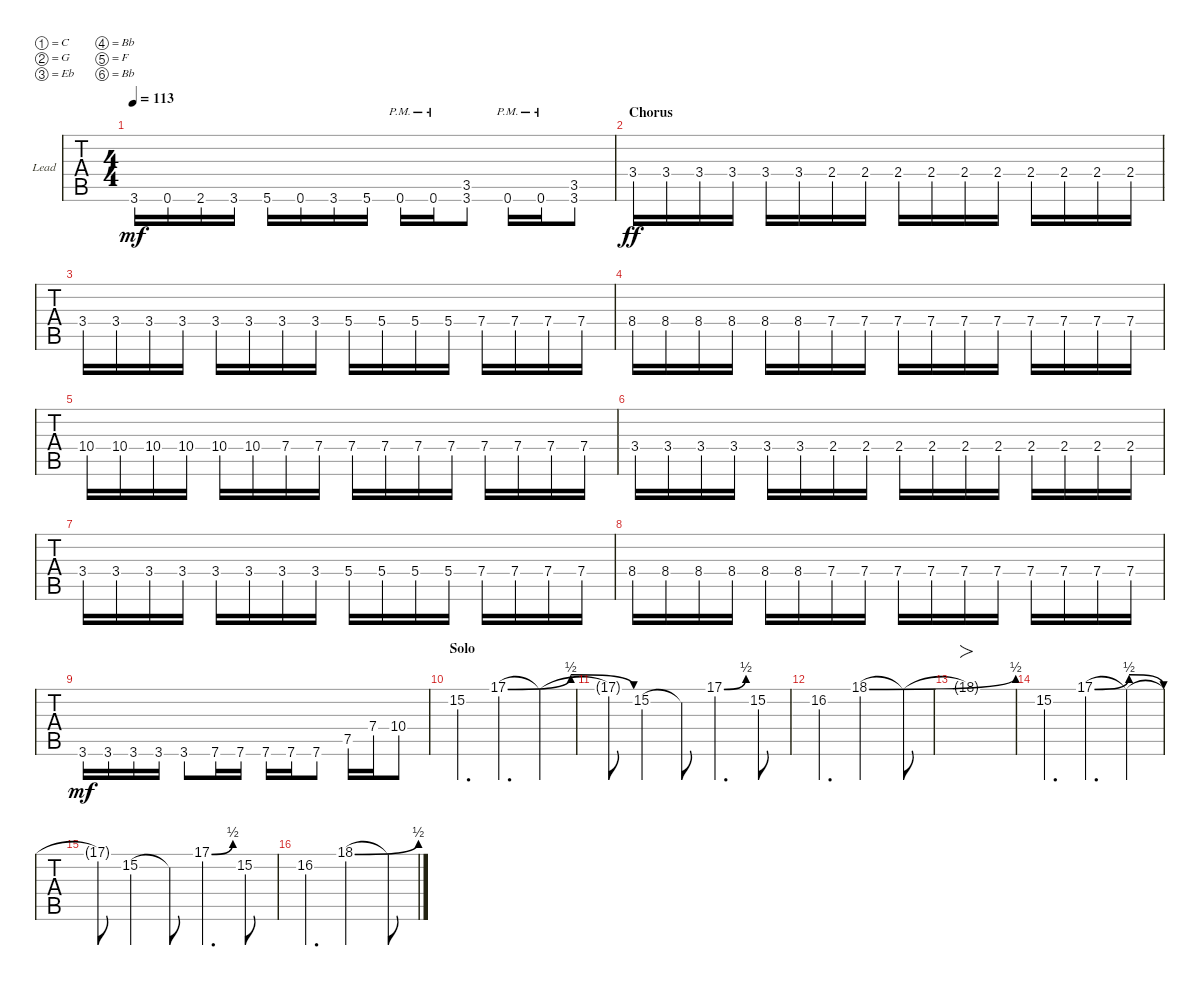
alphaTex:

\defaultSystemsLayout 4
\bracketExtendMode groupsimilarinstruments
\firstSystemTrackNameOrientation horizontal
\otherSystemsTrackNameOrientation horizontal
\track ("Lead" "Lead") {instrument distortionguitar}
\staff {tabs}
\tuning (C4 G3 Eb3 Bb2 F2 Bb1)
\ts (4 4)
\tempo 113
\clef g2
\ks c
3.6.16{dy mf} 0.6.16 2.6.16 3.6.16 5.6.16 0.6.16 3.6.16 5.6.16 0.6{pm}.16 0.6{pm}.16 (3.6 3.5).8 0.6{pm}.16 0.6{pm}.16 (3.6 3.5).8 |
\section ("" "Chorus")
3.4.16{dy ff} 3.4.16 3.4.16 3.4.16 3.4.16 3.4.16 2.4.16 2.4.16 2.4.16 2.4.16 2.4.16 2.4.16 2.4.16 2.4.16 2.4.16 2.4.16 |
3.4.16 3.4.16 3.4.16 3.4.16 3.4.16 3.4.16 3.4.16 3.4.16 5.4.16 5.4.16 5.4.16 5.4.16 7.4.16 7.4.16 7.4.16 7.4.16 |
8.4.16 8.4.16 8.4.16 8.4.16 8.4.16 8.4.16 7.4.16 7.4.16 7.4.16 7.4.16 7.4.16 7.4.16 7.4.16 7.4.16 7.4.16 7.4.16 |
10.4.16 10.4.16 10.4.16 10.4.16 10.4.16 10.4.16 7.4.16 7.4.16 7.4.16 7.4.16 7.4.16 7.4.16 7.4.16 7.4.16 7.4.16 7.4.16 |
3.4.16 3.4.16 3.4.16 3.4.16 3.4.16 3.4.16 2.4.16 2.4.16 2.4.16 2.4.16 2.4.16 2.4.16 2.4.16 2.4.16 2.4.16 2.4.16 |
3.4.16 3.4.16 3.4.16 3.4.16 3.4.16 3.4.16 3.4.16 3.4.16 5.4.16 5.4.16 5.4.16 5.4.16 7.4.16 7.4.16 7.4.16 7.4.16 |
8.4.16 8.4.16 8.4.16 8.4.16 8.4.16 8.4.16 7.4.16 7.4.16 7.4.16 7.4.16 7.4.16 7.4.16 7.4.16 7.4.16 7.4.16 7.4.16 |
3.6.16{dy mf} 3.6.16 3.6.16 3.6.16 3.6.8 7.6.16 7.6.16 7.6.16 7.6.16 7.6.8 7.5.16 7.4.16 10.4.8 |
\section ("" "Solo")
15.2.4{d} 17.1{be (bendrelease 10.2 0 19.2 2 30.599999999999998 2 42 0)}.4{d} 17.1{t}.4 |
17.1{t}.8 15.2.4 15.2{t}.8 17.1{be (bend 15 0 30 2)}.4{d} 15.2.8 |
16.2.4{d} 18.1{be (bend 17.4 0 49.8 2)}.2 18.1{t}.8 |
18.1{t}.1{fo} |
15.2.4{d} 17.1{be (bendrelease 10.2 0 19.2 2 30.599999999999998 2 42 0)}.4{d} 17.1{t}.4 |
17.1{t}.8 15.2.4 15.2{t}.8 17.1{be (bend 15 0 30 2)}.4{d} 15.2.8 |
16.2.4{d} 18.1{be (bend 17.4 0 49.8 2)}.2 18.1{t}.8
